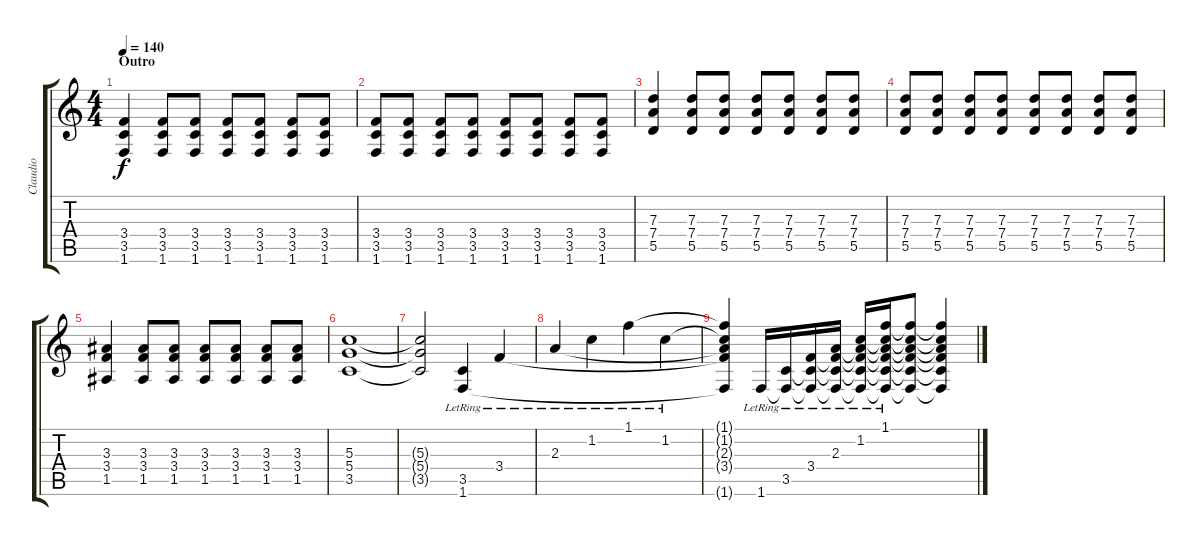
\track ("Claudio" "Claudio") {instrument overdrivenguitar}
\staff {score tabs}
\tuning (E4 B3 G3 D3 A2 E2) {hide}
\ts (4 4)
\section ("" "Outro")
\tempo 140
\clef g2
\ks c
(3.4 3.5 1.6).4{dy f} (3.4 3.5 1.6).8 (3.4 3.5 1.6).8 (3.4 3.5 1.6).8 (3.4 3.5 1.6).8 (3.4 3.5 1.6).8 (3.4 3.5 1.6).8 |
(3.4 3.5 1.6).8 (3.4 3.5 1.6).8 (3.4 3.5 1.6).8 (3.4 3.5 1.6).8 (3.4 3.5 1.6).8 (3.4 3.5 1.6).8 (3.4 3.5 1.6).8 (3.4 3.5 1.6).8 |
(7.3 7.4 5.5).4 (7.3 7.4 5.5).8 (7.3 7.4 5.5).8 (7.3 7.4 5.5).8 (7.3 7.4 5.5).8 (7.3 7.4 5.5).8 (7.3 7.4 5.5).8 |
(7.3 7.4 5.5).8 (7.3 7.4 5.5).8 (7.3 7.4 5.5).8 (7.3 7.4 5.5).8 (7.3 7.4 5.5).8 (7.3 7.4 5.5).8 (7.3 7.4 5.5).8 (7.3 7.4 5.5).8 |
(3.3 3.4 1.5).4 (3.3 3.4 1.5).8 (3.3 3.4 1.5).8 (3.3 3.4 1.5).8 (3.3 3.4 1.5).8 (3.3 3.4 1.5).8 (3.3 3.4 1.5).8 |
(5.3 5.4 3.5).1 |
(5.3{t} 5.4{t} 3.5{t}).2 (3.5 1.6{lr}).4 3.4{lr}.4 |
2.3{lr}.4 1.2{lr}.4 1.1{lr}.4 1.2{lr}.4 |
(1.1{t} 1.2{t} 2.3{t} 3.4{t} 1.6{t}).4 1.6{lr}.16 (3.5{lr} 1.6{t}).16 (3.4{lr} 3.5{t} 1.6{t}).16 (2.3{lr} 3.4{t} 3.5{t} 1.6{t}).16 (1.2{lr} 2.3{t} 3.4{t} 3.5{t} 1.6{t}).16 (1.1{lr} 1.2{t} 2.3{t} 3.4{t} 3.5{t} 1.6{t}).16 (1.1{t} 1.2{t} 2.3{t} 3.4{t} 3.5{t} 1.6{t}).8 (1.1{t} 1.2{t} 2.3{t} 3.4{t} 3.5{t} 1.6{t}).4
